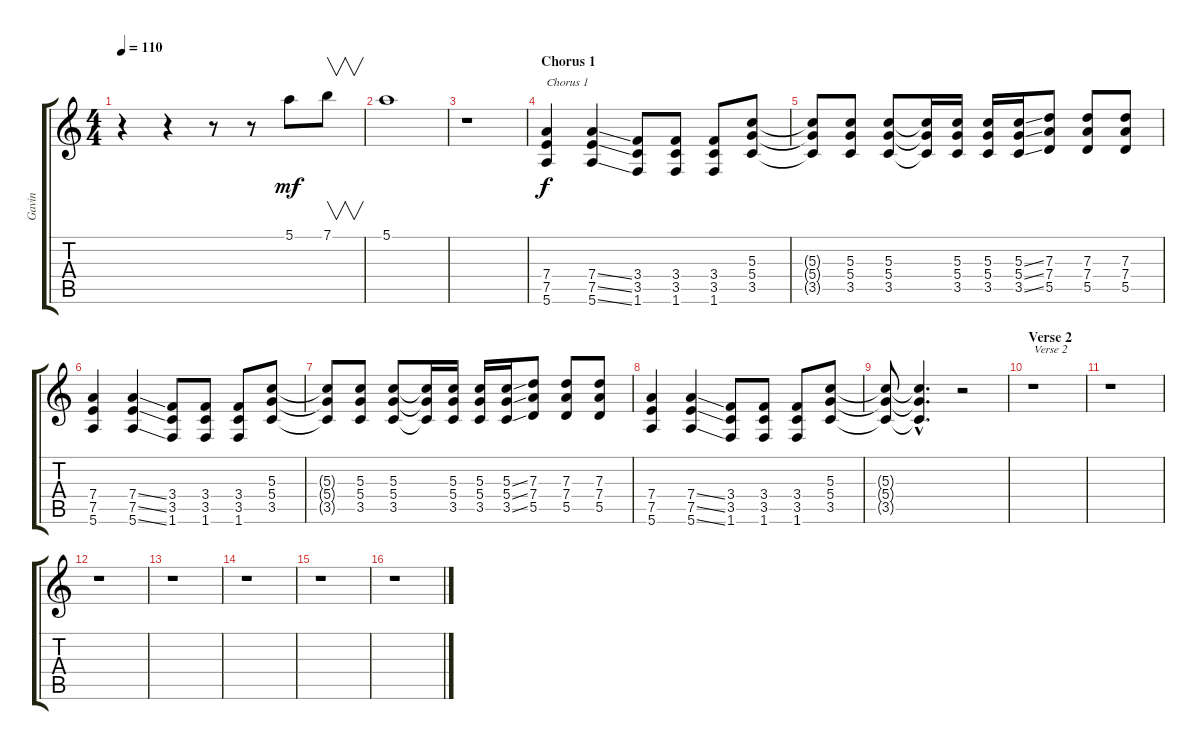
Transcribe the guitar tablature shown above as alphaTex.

\track ("Gavin" "Gavin") {instrument overdrivenguitar}
\staff {score tabs}
\tuning (E4 B3 G3 D3 A2 E2) {hide}
\ts (4 4)
\tempo 110
\clef g2
\ks c
r.4{dy f} r.4 r.8 r.8 5.1.8{dy mf} 7.1.8{v} |
5.1.1 |
r.1 |
\section ("" "Chorus 1")
(7.4 7.5 5.6).4{txt "Chorus 1" dy f balance 0} (7.4{ss} 7.5{ss} 5.6{ss}).4 (3.4 3.5 1.6).8 (3.4 3.5 1.6).8 (3.4 3.5 1.6).8 (5.3 5.4 3.5).8 |
(5.3{t} 5.4{t} 3.5{t}).8 (5.3 5.4 3.5).8 (5.3 5.4 3.5).8 (5.3{t} 5.4{t} 3.5{t}).16 (5.3 5.4 3.5).16 (5.3 5.4 3.5).16 (5.3{ss} 5.4{ss} 3.5{ss}).16 (7.3 7.4 5.5).8 (7.3 7.4 5.5).8 (7.3 7.4 5.5).8 |
(7.4 7.5 5.6).4 (7.4{ss} 7.5{ss} 5.6{ss}).4 (3.4 3.5 1.6).8 (3.4 3.5 1.6).8 (3.4 3.5 1.6).8 (5.3 5.4 3.5).8 |
(5.3{t} 5.4{t} 3.5{t}).8 (5.3 5.4 3.5).8 (5.3 5.4 3.5).8 (5.3{t} 5.4{t} 3.5{t}).16 (5.3 5.4 3.5).16 (5.3 5.4 3.5).16 (5.3{ss} 5.4{ss} 3.5{ss}).16 (7.3 7.4 5.5).8 (7.3 7.4 5.5).8 (7.3 7.4 5.5).8 |
(7.4 7.5 5.6).4 (7.4{ss} 7.5{ss} 5.6{ss}).4 (3.4 3.5 1.6).8 (3.4 3.5 1.6).8 (3.4 3.5 1.6).8 (5.3 5.4 3.5).8 |
(5.3{t} 5.4{t} 3.5{t}).8 (5.3{hac t} 5.4{hac t} 3.5{hac t}).4{d} r.2 |
\section ("" "Verse 2")
r.1{txt "Verse 2"} |
r.1 |
r.1 |
r.1 |
r.1 |
r.1 |
r.1
